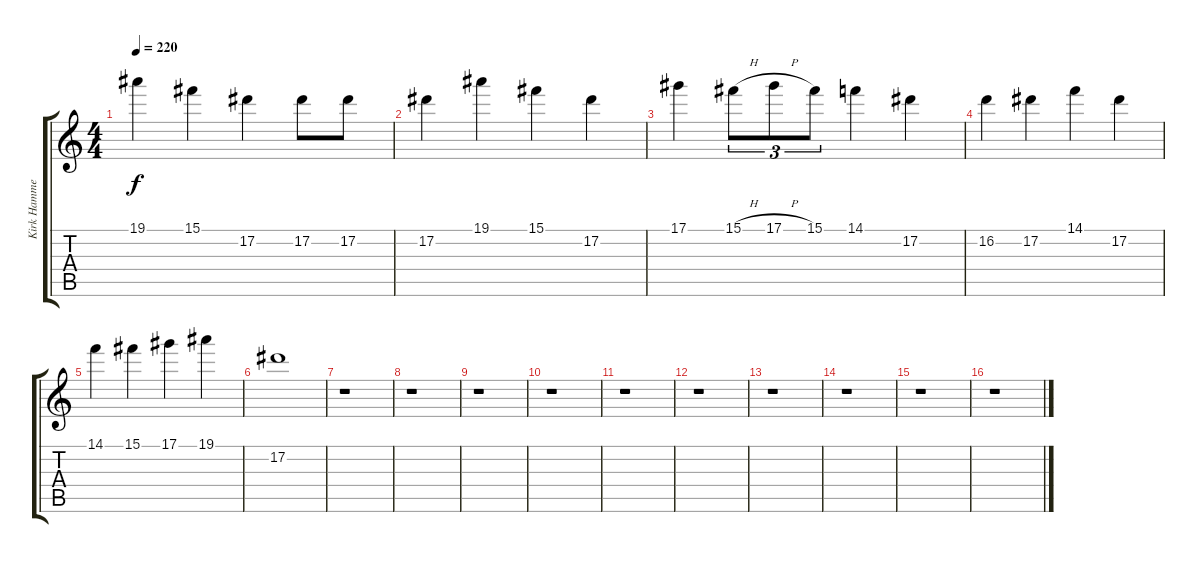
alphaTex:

\track ("Kirk Hammett (Distortion Guitar)" "Kirk Hamme") {instrument overdrivenguitar}
\staff {score tabs}
\tuning (Eb4 Bb3 Gb3 Db3 Ab2 Eb2) {hide}
\ts (4 4)
\tempo 220
\clef g2
\ks c
19.1.4{dy f} 15.1.4 17.2.4 17.2.8 17.2.8 |
17.2.4 19.1.4 15.1.4 17.2.4 |
17.1.4 15.1{h}.8{tu (3 2)} 17.1{h}.8{tu (3 2)} 15.1.8{tu (3 2)} 14.1.4 17.2.4 |
16.2.4 17.2.4 14.1.4 17.2.4 |
14.1.4 15.1.4 17.1.4 19.1.4 |
17.2.1 |
r.1 |
r.1 |
r.1 |
r.1 |
r.1 |
r.1 |
r.1 |
r.1 |
r.1 |
r.1
